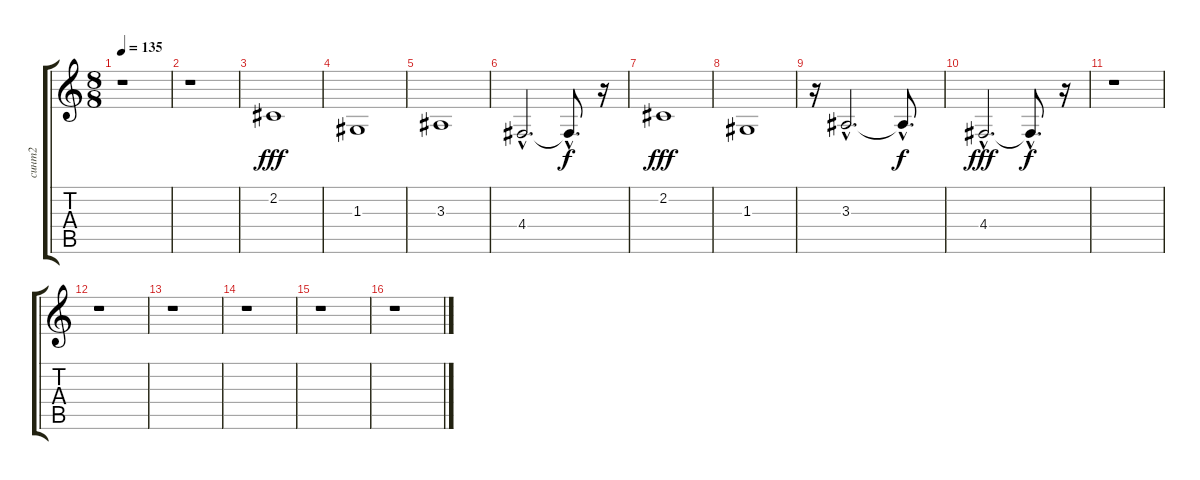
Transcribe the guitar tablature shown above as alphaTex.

\track ("синт2" "синт2") {instrument pad8sweep}
\staff {score tabs}
\tuning (E4 B3 G3 D3 A2 E2) {hide}
\ts (8 8)
\tempo 135
\clef g2
\ks c
r.1{dy f} |
r.1 |
2.2.1{dy fff} |
1.3.1 |
3.3.1 |
4.4{hac}.2{d} 4.4{hac t}.8{d dy f} r.16 |
2.2.1{dy fff} |
1.3.1 |
r.16 3.3{hac}.2{d} 3.3{hac t}.8{d dy f} |
4.4{hac}.2{d dy fff} 4.4{hac t}.8{d dy f} r.16 |
r.1 |
r.1 |
r.1 |
r.1 |
r.1 |
r.1
